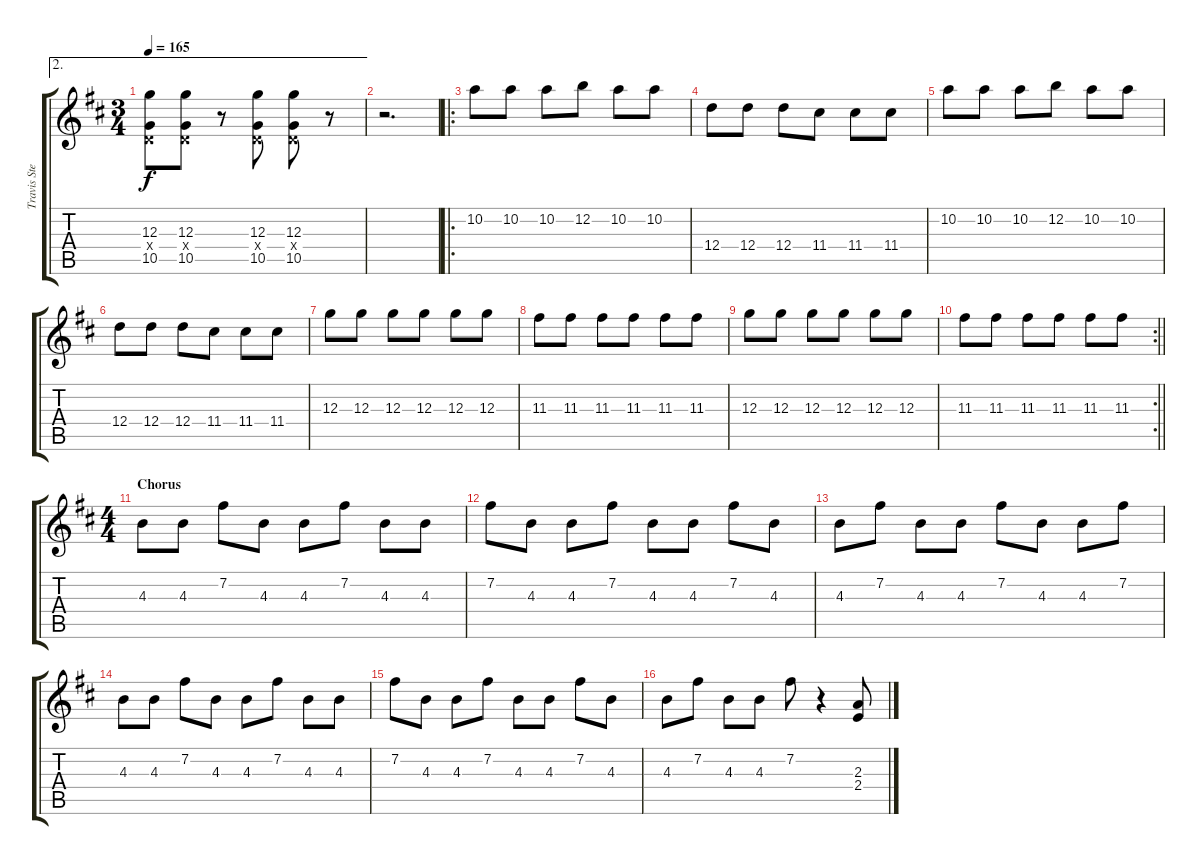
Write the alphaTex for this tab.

\track ("Travis Stever" "Travis Ste") {instrument distortionguitar}
\staff {score tabs}
\tuning (E4 B3 G3 D3 A2 E2) {hide}
\ae 2
\ts (3 4)
\tempo 165
\clef g2
\ks d
(12.3 0.4{x} 10.5).8{dy f} (12.3 0.4{x} 10.5).8 r.8 (12.3 0.4{x} 10.5).8 (12.3 0.4{x} 10.5).8 r.8 |
r.2{d} |
\ro
10.2.8 10.2.8 10.2.8 12.2.8 10.2.8 10.2.8 |
12.4.8 12.4.8 12.4.8 11.4.8 11.4.8 11.4.8 |
10.2.8 10.2.8 10.2.8 12.2.8 10.2.8 10.2.8 |
12.4.8 12.4.8 12.4.8 11.4.8 11.4.8 11.4.8 |
12.3.8 12.3.8 12.3.8 12.3.8 12.3.8 12.3.8 |
11.3.8 11.3.8 11.3.8 11.3.8 11.3.8 11.3.8 |
12.3.8 12.3.8 12.3.8 12.3.8 12.3.8 12.3.8 |
\rc 2
\barLineRight lightlight
11.3.8 11.3.8 11.3.8 11.3.8 11.3.8 11.3.8 |
\ts (4 4)
\section ("" "Chorus")
4.3.8 4.3.8 7.2.8 4.3.8 4.3.8 7.2.8 4.3.8 4.3.8 |
7.2.8 4.3.8 4.3.8 7.2.8 4.3.8 4.3.8 7.2.8 4.3.8 |
4.3.8 7.2.8 4.3.8 4.3.8 7.2.8 4.3.8 4.3.8 7.2.8 |
4.3.8 4.3.8 7.2.8 4.3.8 4.3.8 7.2.8 4.3.8 4.3.8 |
7.2.8 4.3.8 4.3.8 7.2.8 4.3.8 4.3.8 7.2.8 4.3.8 |
4.3.8 7.2.8 4.3.8 4.3.8 7.2.8 r.4 (2.3 2.4).8
